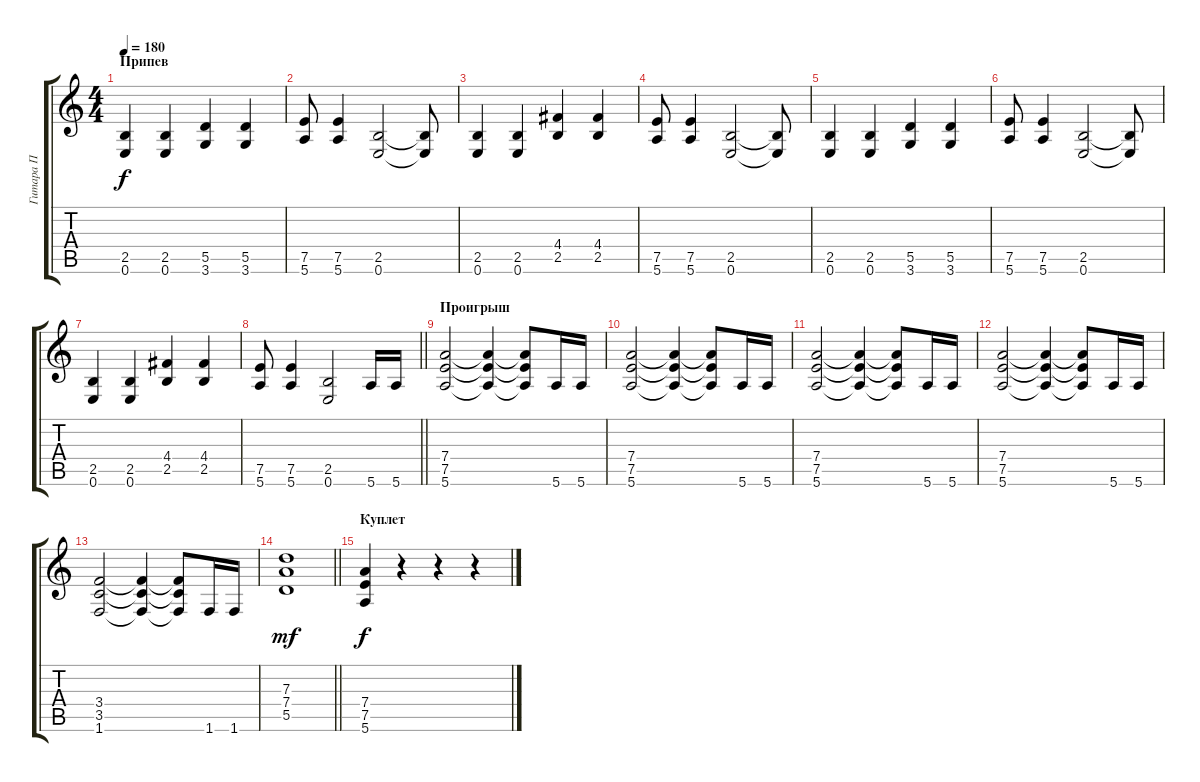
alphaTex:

\track ("Гитара П" "Гитара П") {instrument overdrivenguitar}
\staff {score tabs}
\tuning (E4 B3 G3 D3 A2 E2) {hide}
\ts (4 4)
\section ("" "Припев")
\tempo 180
\clef g2
\ks c
(2.5 0.6).4{dy f} (2.5 0.6).4 (5.5 3.6).4 (5.5 3.6).4 |
(7.5 5.6).8 (7.5 5.6).4 (2.5 0.6).2 (2.5{t} 0.6{t}).8 |
(2.5 0.6).4 (2.5 0.6).4 (4.4 2.5).4 (4.4 2.5).4 |
(7.5 5.6).8 (7.5 5.6).4 (2.5 0.6).2 (2.5{t} 0.6{t}).8 |
(2.5 0.6).4 (2.5 0.6).4 (5.5 3.6).4 (5.5 3.6).4 |
(7.5 5.6).8 (7.5 5.6).4 (2.5 0.6).2 (2.5{t} 0.6{t}).8 |
(2.5 0.6).4 (2.5 0.6).4 (4.4 2.5).4 (4.4 2.5).4 |
\barLineRight lightlight
(7.5 5.6).8 (7.5 5.6).4 (2.5 0.6).2 5.6.16 5.6.16 |
\section ("" "Проигрыш")
(7.4 7.5 5.6).2 (7.4{t} 7.5{t} 5.6{t}).4 (7.4{t} 7.5{t} 5.6{t}).8 5.6.16 5.6.16 |
(7.4 7.5 5.6).2 (7.4{t} 7.5{t} 5.6{t}).4 (7.4{t} 7.5{t} 5.6{t}).8 5.6.16 5.6.16 |
(7.4 7.5 5.6).2 (7.4{t} 7.5{t} 5.6{t}).4 (7.4{t} 7.5{t} 5.6{t}).8 5.6.16 5.6.16 |
(7.4 7.5 5.6).2 (7.4{t} 7.5{t} 5.6{t}).4 (7.4{t} 7.5{t} 5.6{t}).8 5.6.16 5.6.16 |
(3.4 3.5 1.6).2 (3.4{t} 3.5{t} 1.6{t}).4 (3.4{t} 3.5{t} 1.6{t}).8 1.6.16 1.6.16 |
\barLineRight lightlight
(7.3 7.4 5.5).1{dy mf} |
\section ("" "Куплет")
(7.4 7.5 5.6).4{dy f} r.4 r.4 r.4
